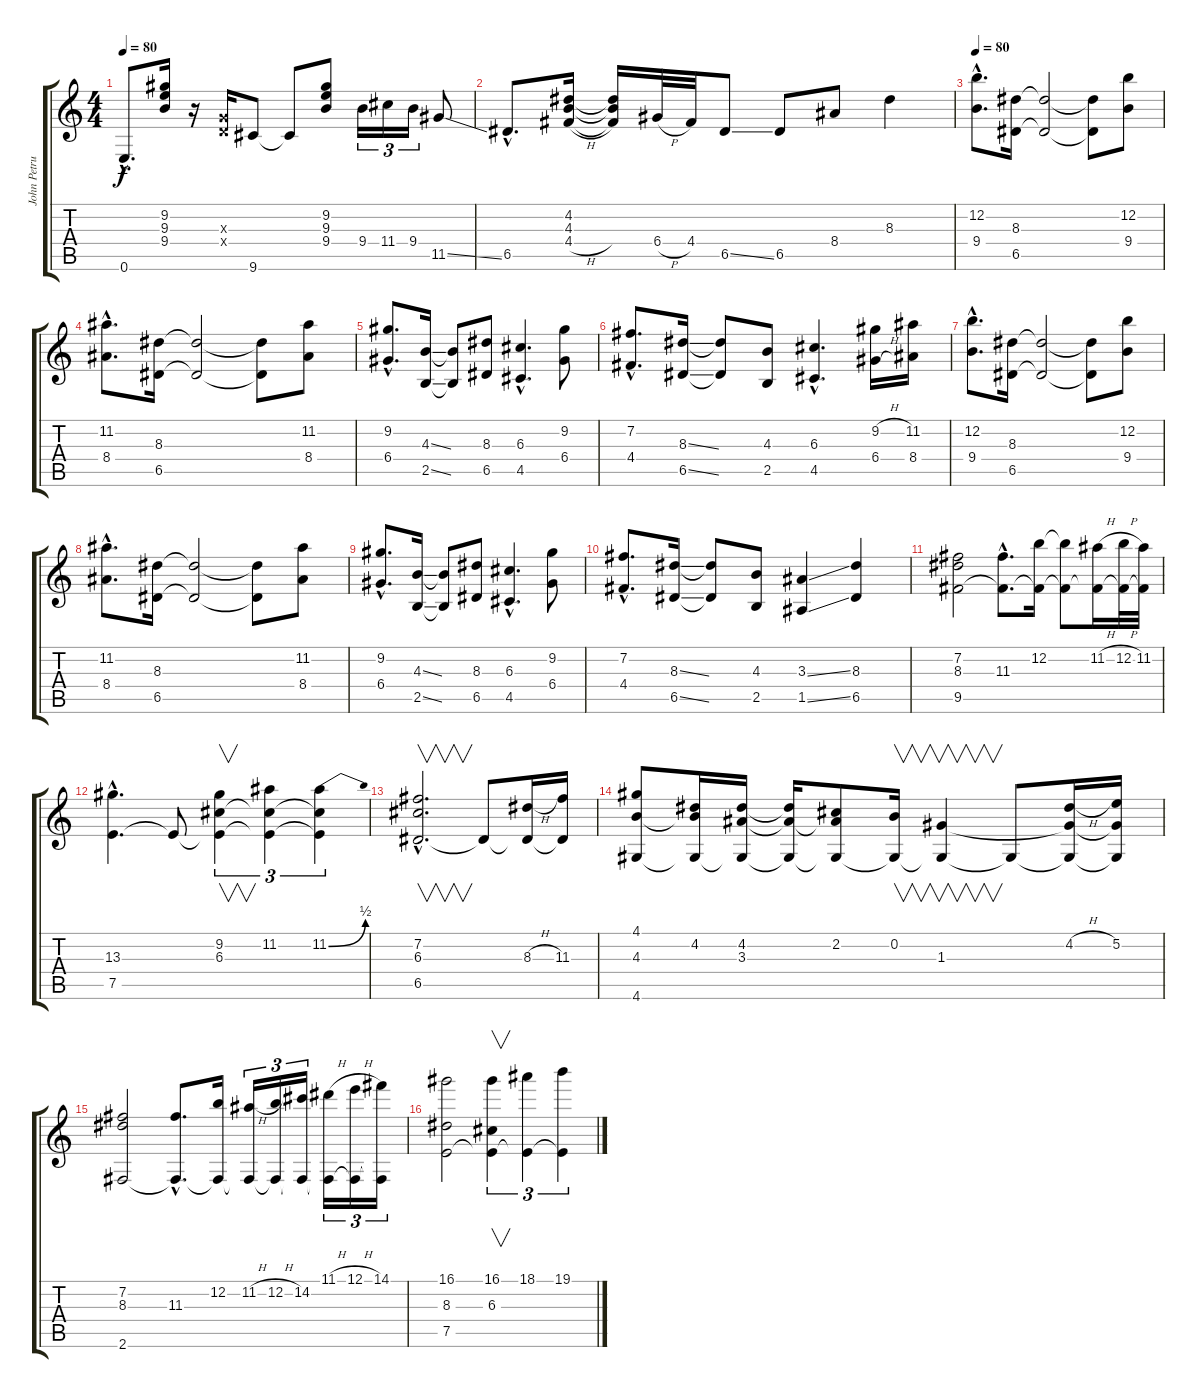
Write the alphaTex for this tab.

\track ("John Petrucci - 6 Strings Guitar" "John Petru") {instrument acousticguitarsteel}
\staff {score tabs}
\tuning (E4 B3 G3 D3 A2 E2) {hide}
\ts (4 4)
\tempo 80
\clef g2
\ks c
0.6{hac}.8{d dy f} (9.2 9.3 9.4).16 r.16 (0.3{x} 0.4{x}).16 9.6.8 9.6{t}.8 (9.2 9.3 9.4).8 9.4.16{tu (3 2)} 11.4.16{tu (3 2)} 9.4.16{tu (3 2)} 11.5{ss}.8 |
6.5{hac}.8{d} (4.2 4.3 4.4{h}).16 (4.2{t} 4.3{t} 4.4{t}).16 6.4{h}.32 4.4.32 6.5{ss}.8 6.5.8 8.4.8 8.3.4 |
\tempo 80
(12.2{hac} 9.4{hac}).8{d} (8.3 6.5).16 (8.3{t} 6.5{t}).2 (8.3{t} 6.5{t}).8 (12.2 9.4).8 |
(11.2{hac} 8.4{hac}).8{d} (8.3 6.5).16 (8.3{t} 6.5{t}).2 (8.3{t} 6.5{t}).8 (11.2 8.4).8 |
(9.2{hac} 6.4{hac}).8{d} (4.3{ss} 2.5{ss}).16 (4.3{t} 2.5{t}).8 (8.3 6.5).8 (6.3{hac} 4.5{hac}).4{d} (9.2 6.4).8 |
(7.2{hac} 4.4{hac}).8{d} (8.3{ss} 6.5{ss}).16 (8.3{t} 6.5{t}).8 (4.3 2.5).8 (6.3{hac} 4.5{hac}).4{d} (9.2{h} 6.4{h}).16 (11.2 8.4).16 |
(12.2{hac} 9.4{hac}).8{d} (8.3 6.5).16 (8.3{t} 6.5{t}).2 (8.3{t} 6.5{t}).8 (12.2 9.4).8 |
(11.2{hac} 8.4{hac}).8{d} (8.3 6.5).16 (8.3{t} 6.5{t}).2 (8.3{t} 6.5{t}).8 (11.2 8.4).8 |
(9.2{hac} 6.4{hac}).8{d} (4.3{ss} 2.5{ss}).16 (4.3{t} 2.5{t}).8 (8.3 6.5).8 (6.3{hac} 4.5{hac}).4{d} (9.2 6.4).8 |
(7.2{hac} 4.4{hac}).8{d} (8.3{ss} 6.5{ss}).16 (8.3{t} 6.5{t}).8 (4.3 2.5).8 (3.3{ss} 1.5{ss}).4 (8.3 6.5).4 |
(7.2 8.3 9.5).2 (11.3{hac} 9.5{hac t}).8{d} (12.2 9.5{t}).16 (12.2{t} 9.5{t}).8 (11.2{h} 9.5{t}).16 (12.2{h} 9.5{t}).32 (11.2 9.5{t}).32 |
(13.3{hac} 7.5{hac}).4{d} 7.5{t}.8 (9.2 6.3 7.5{t}).4{v tu (3 2)} (11.2 6.3{t} 7.5{t}).4{tu (3 2)} (11.2{be (bend 0 0 60 2)} 6.3{t} 7.5{t}).4{tu (3 2)} |
(7.2{hac} 6.3{hac} 6.5{hac}).2{v d} 6.5{t}.8 (8.3{h} 6.5{t}).16 (11.3 6.5{t}).16 |
(4.1 4.3 4.6).8 (4.2 4.3{t} 4.6{t}).16 (4.2 3.3 4.6{t}).16 (4.2{t} 3.3{t} 4.6{t}).16 (2.2 3.3{t} 4.6{t}).8 (0.2 4.6{t}).16{v} (1.3 4.6{t}).4{v} 4.6{t}.8 (4.2{h} 1.3{t} 4.6{t}).16 (5.2 1.3{t} 4.6{t}).16 |
(7.2 8.3 2.6).2 (11.3{hac} 2.6{hac t}).8{d} (12.2 2.6{t}).16 (11.2{h} 2.6{t}).16{tu (3 2)} (12.2{h} 2.6{t}).16{tu (3 2)} (14.2 2.6{t}).16{tu (3 2)} (11.1{h} 2.6{t}).16{tu (3 2)} (12.1{h} 2.6{t}).16{tu (3 2)} (14.1 2.6{t}).16{tu (3 2)} |
(16.1 8.3 7.5).2 (16.1 6.3 7.5{t}).4{v tu (3 2)} (18.1 7.5{t}).4{tu (3 2)} (19.1 7.5{t}).4{tu (3 2)}
